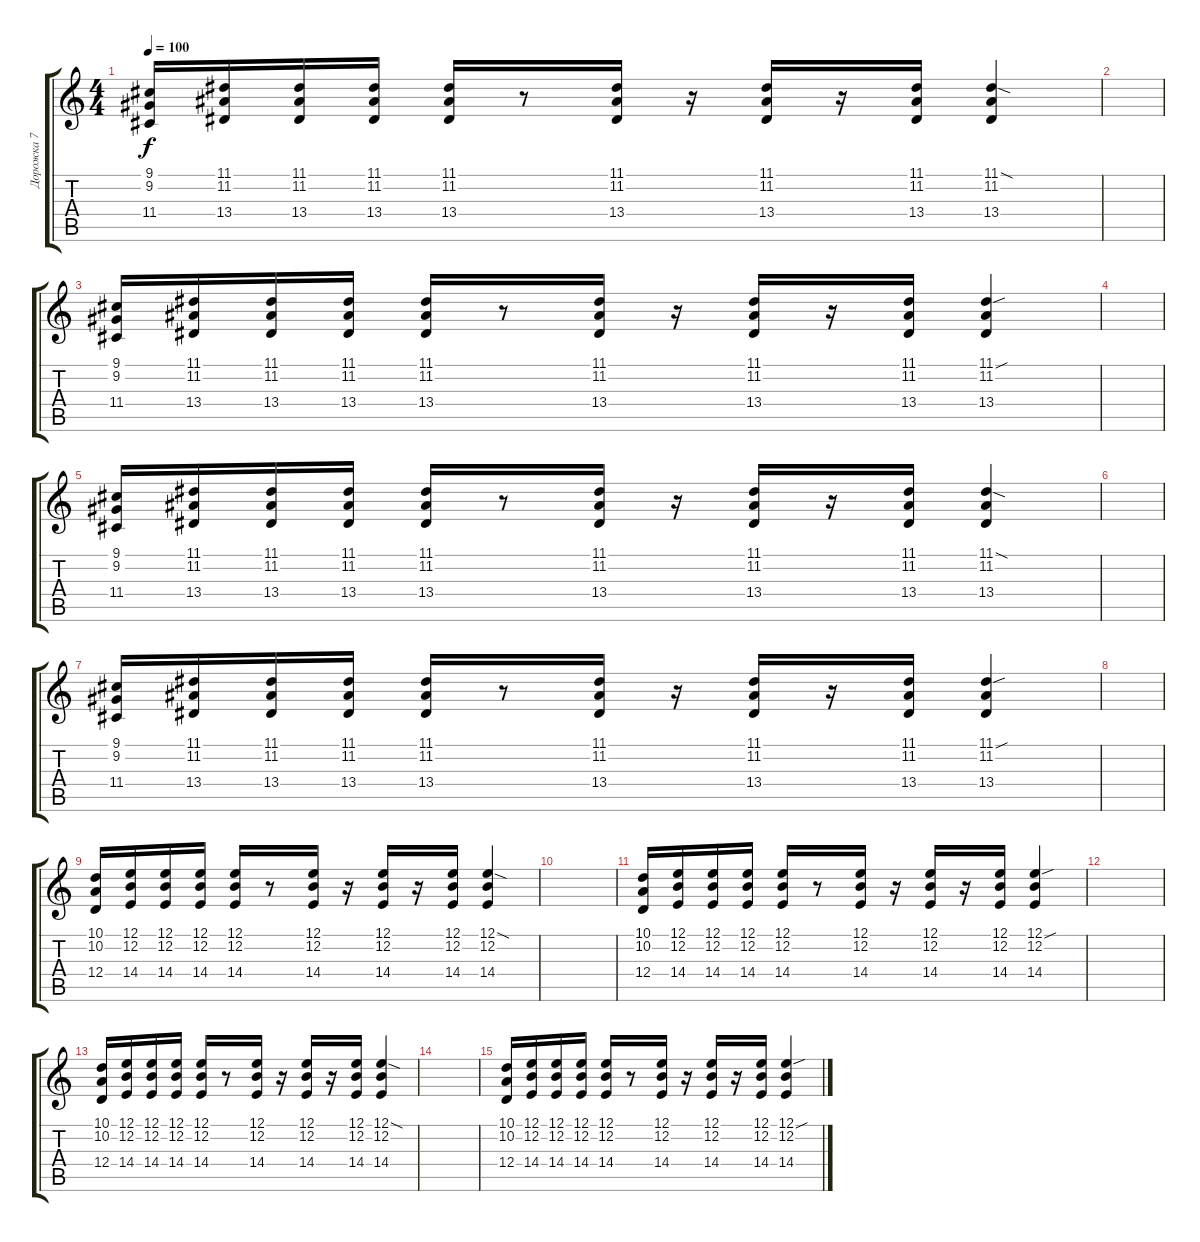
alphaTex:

\track ("Дорожка 7" "Дорожка 7") {instrument brasssection}
\staff {score tabs}
\tuning (E4 B3 G3 D3 A2 E2) {hide}
\ts (4 4)
\tempo 100
\clef g2
\ks c
(9.1 9.2 11.4).16{dy f} (11.1 11.2 13.4).16 (11.1 11.2 13.4).16 (11.1 11.2 13.4).16 (11.1 11.2 13.4).16 r.8 (11.1 11.2 13.4).16 r.16 (11.1 11.2 13.4).16 r.16 (11.1 11.2 13.4).16 (11.1{sod} 11.2 13.4).4 |
|
(9.1 9.2 11.4).16 (11.1 11.2 13.4).16 (11.1 11.2 13.4).16 (11.1 11.2 13.4).16 (11.1 11.2 13.4).16 r.8 (11.1 11.2 13.4).16 r.16 (11.1 11.2 13.4).16 r.16 (11.1 11.2 13.4).16 (11.1{sou} 11.2 13.4).4 |
|
(9.1 9.2 11.4).16 (11.1 11.2 13.4).16 (11.1 11.2 13.4).16 (11.1 11.2 13.4).16 (11.1 11.2 13.4).16 r.8 (11.1 11.2 13.4).16 r.16 (11.1 11.2 13.4).16 r.16 (11.1 11.2 13.4).16 (11.1{sod} 11.2 13.4).4 |
|
(9.1 9.2 11.4).16 (11.1 11.2 13.4).16 (11.1 11.2 13.4).16 (11.1 11.2 13.4).16 (11.1 11.2 13.4).16 r.8 (11.1 11.2 13.4).16 r.16 (11.1 11.2 13.4).16 r.16 (11.1 11.2 13.4).16 (11.1{sou} 11.2 13.4).4 |
|
(10.1 10.2 12.4).16 (12.1 12.2 14.4).16 (12.1 12.2 14.4).16 (12.1 12.2 14.4).16 (12.1 12.2 14.4).16 r.8 (12.1 12.2 14.4).16 r.16 (12.1 12.2 14.4).16 r.16 (12.1 12.2 14.4).16 (12.1{sod} 12.2 14.4).4 |
|
(10.1 10.2 12.4).16 (12.1 12.2 14.4).16 (12.1 12.2 14.4).16 (12.1 12.2 14.4).16 (12.1 12.2 14.4).16 r.8 (12.1 12.2 14.4).16 r.16 (12.1 12.2 14.4).16 r.16 (12.1 12.2 14.4).16 (12.1{sou} 12.2 14.4).4 |
|
(10.1 10.2 12.4).16 (12.1 12.2 14.4).16 (12.1 12.2 14.4).16 (12.1 12.2 14.4).16 (12.1 12.2 14.4).16 r.8 (12.1 12.2 14.4).16 r.16 (12.1 12.2 14.4).16 r.16 (12.1 12.2 14.4).16 (12.1{sod} 12.2 14.4).4 |
|
(10.1 10.2 12.4).16 (12.1 12.2 14.4).16 (12.1 12.2 14.4).16 (12.1 12.2 14.4).16 (12.1 12.2 14.4).16 r.8 (12.1 12.2 14.4).16 r.16 (12.1 12.2 14.4).16 r.16 (12.1 12.2 14.4).16 (12.1{sou} 12.2 14.4).4
